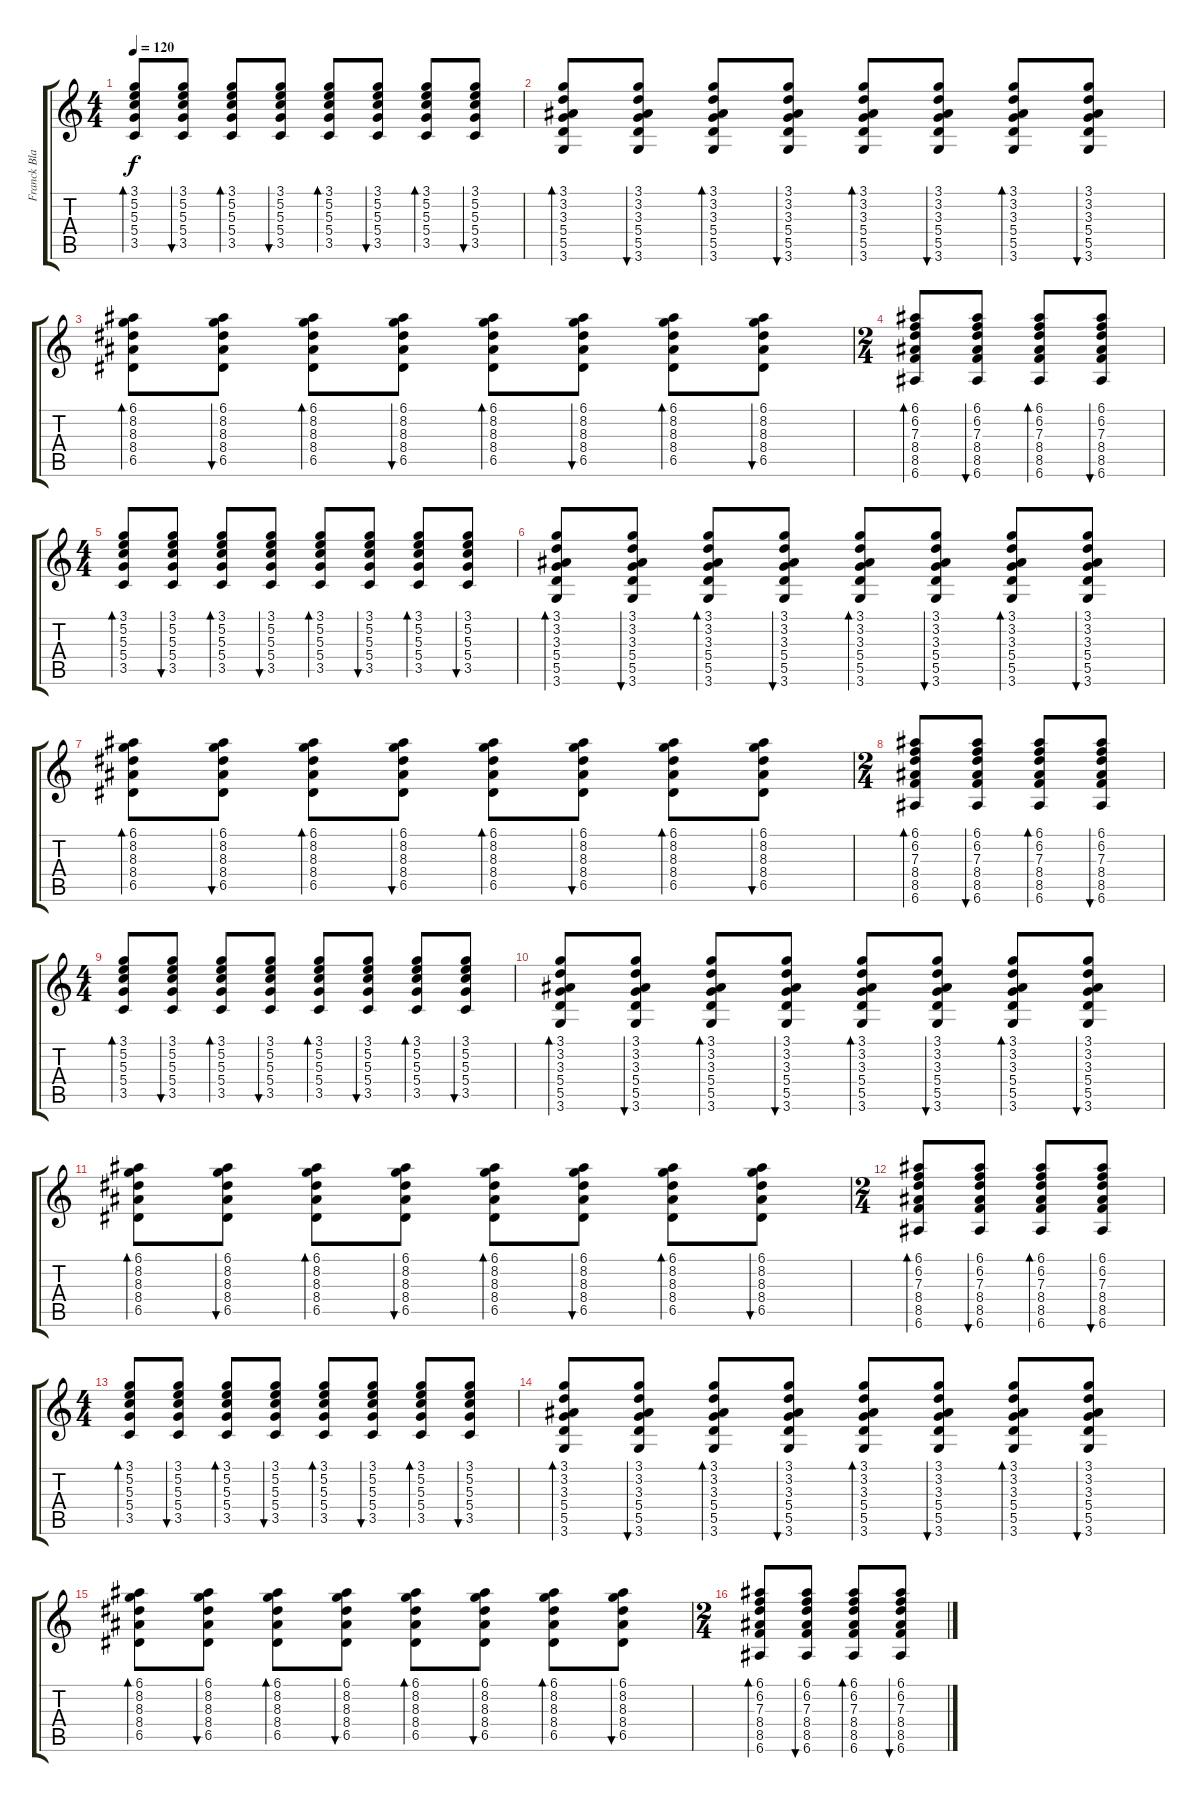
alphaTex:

\track ("Franck Black" "Franck Bla") {instrument acousticguitarsteel}
\staff {score tabs}
\tuning (E4 B3 G3 D3 A2 E2) {hide}
\ts (4 4)
\tempo 120
\clef g2
\ks c
(3.1 5.2 5.3 5.4 3.5).8{bd 60 dy f} (3.1 5.2 5.3 5.4 3.5).8{bu 60} (3.1 5.2 5.3 5.4 3.5).8{bd 60} (3.1 5.2 5.3 5.4 3.5).8{bu 60} (3.1 5.2 5.3 5.4 3.5).8{bd 60} (3.1 5.2 5.3 5.4 3.5).8{bu 60} (3.1 5.2 5.3 5.4 3.5).8{bd 60} (3.1 5.2 5.3 5.4 3.5).8{bu 60} |
(3.1 3.2 3.3 5.4 5.5 3.6).8{bd 60} (3.1 3.2 3.3 5.4 5.5 3.6).8{bu 60} (3.1 3.2 3.3 5.4 5.5 3.6).8{bd 60} (3.1 3.2 3.3 5.4 5.5 3.6).8{bu 60} (3.1 3.2 3.3 5.4 5.5 3.6).8{bd 60} (3.1 3.2 3.3 5.4 5.5 3.6).8{bu 60} (3.1 3.2 3.3 5.4 5.5 3.6).8{bd 60} (3.1 3.2 3.3 5.4 5.5 3.6).8{bu 60} |
(6.1 8.2 8.3 8.4 6.5).8{bd 60} (6.1 8.2 8.3 8.4 6.5).8{bu 60} (6.1 8.2 8.3 8.4 6.5).8{bd 60} (6.1 8.2 8.3 8.4 6.5).8{bu 60} (6.1 8.2 8.3 8.4 6.5).8{bd 60} (6.1 8.2 8.3 8.4 6.5).8{bu 60} (6.1 8.2 8.3 8.4 6.5).8{bd 60} (6.1 8.2 8.3 8.4 6.5).8{bu 60} |
\ts (2 4)
(6.1 6.2 7.3 8.4 8.5 6.6).8{bd 60} (6.1 6.2 7.3 8.4 8.5 6.6).8{bu 60} (6.1 6.2 7.3 8.4 8.5 6.6).8{bd 60} (6.1 6.2 7.3 8.4 8.5 6.6).8{bu 60} |
\ts (4 4)
(3.1 5.2 5.3 5.4 3.5).8{bd 60} (3.1 5.2 5.3 5.4 3.5).8{bu 60} (3.1 5.2 5.3 5.4 3.5).8{bd 60} (3.1 5.2 5.3 5.4 3.5).8{bu 60} (3.1 5.2 5.3 5.4 3.5).8{bd 60} (3.1 5.2 5.3 5.4 3.5).8{bu 60} (3.1 5.2 5.3 5.4 3.5).8{bd 60} (3.1 5.2 5.3 5.4 3.5).8{bu 60} |
(3.1 3.2 3.3 5.4 5.5 3.6).8{bd 60} (3.1 3.2 3.3 5.4 5.5 3.6).8{bu 60} (3.1 3.2 3.3 5.4 5.5 3.6).8{bd 60} (3.1 3.2 3.3 5.4 5.5 3.6).8{bu 60} (3.1 3.2 3.3 5.4 5.5 3.6).8{bd 60} (3.1 3.2 3.3 5.4 5.5 3.6).8{bu 60} (3.1 3.2 3.3 5.4 5.5 3.6).8{bd 60} (3.1 3.2 3.3 5.4 5.5 3.6).8{bu 60} |
(6.1 8.2 8.3 8.4 6.5).8{bd 60} (6.1 8.2 8.3 8.4 6.5).8{bu 60} (6.1 8.2 8.3 8.4 6.5).8{bd 60} (6.1 8.2 8.3 8.4 6.5).8{bu 60} (6.1 8.2 8.3 8.4 6.5).8{bd 60} (6.1 8.2 8.3 8.4 6.5).8{bu 60} (6.1 8.2 8.3 8.4 6.5).8{bd 60} (6.1 8.2 8.3 8.4 6.5).8{bu 60} |
\ts (2 4)
(6.1 6.2 7.3 8.4 8.5 6.6).8{bd 60} (6.1 6.2 7.3 8.4 8.5 6.6).8{bu 60} (6.1 6.2 7.3 8.4 8.5 6.6).8{bd 60} (6.1 6.2 7.3 8.4 8.5 6.6).8{bu 60} |
\ts (4 4)
(3.1 5.2 5.3 5.4 3.5).8{bd 60} (3.1 5.2 5.3 5.4 3.5).8{bu 60} (3.1 5.2 5.3 5.4 3.5).8{bd 60} (3.1 5.2 5.3 5.4 3.5).8{bu 60} (3.1 5.2 5.3 5.4 3.5).8{bd 60} (3.1 5.2 5.3 5.4 3.5).8{bu 60} (3.1 5.2 5.3 5.4 3.5).8{bd 60} (3.1 5.2 5.3 5.4 3.5).8{bu 60} |
(3.1 3.2 3.3 5.4 5.5 3.6).8{bd 60} (3.1 3.2 3.3 5.4 5.5 3.6).8{bu 60} (3.1 3.2 3.3 5.4 5.5 3.6).8{bd 60} (3.1 3.2 3.3 5.4 5.5 3.6).8{bu 60} (3.1 3.2 3.3 5.4 5.5 3.6).8{bd 60} (3.1 3.2 3.3 5.4 5.5 3.6).8{bu 60} (3.1 3.2 3.3 5.4 5.5 3.6).8{bd 60} (3.1 3.2 3.3 5.4 5.5 3.6).8{bu 60} |
(6.1 8.2 8.3 8.4 6.5).8{bd 60} (6.1 8.2 8.3 8.4 6.5).8{bu 60} (6.1 8.2 8.3 8.4 6.5).8{bd 60} (6.1 8.2 8.3 8.4 6.5).8{bu 60} (6.1 8.2 8.3 8.4 6.5).8{bd 60} (6.1 8.2 8.3 8.4 6.5).8{bu 60} (6.1 8.2 8.3 8.4 6.5).8{bd 60} (6.1 8.2 8.3 8.4 6.5).8{bu 60} |
\ts (2 4)
(6.1 6.2 7.3 8.4 8.5 6.6).8{bd 60} (6.1 6.2 7.3 8.4 8.5 6.6).8{bu 60} (6.1 6.2 7.3 8.4 8.5 6.6).8{bd 60} (6.1 6.2 7.3 8.4 8.5 6.6).8{bu 60} |
\ts (4 4)
(3.1 5.2 5.3 5.4 3.5).8{bd 60} (3.1 5.2 5.3 5.4 3.5).8{bu 60} (3.1 5.2 5.3 5.4 3.5).8{bd 60} (3.1 5.2 5.3 5.4 3.5).8{bu 60} (3.1 5.2 5.3 5.4 3.5).8{bd 60} (3.1 5.2 5.3 5.4 3.5).8{bu 60} (3.1 5.2 5.3 5.4 3.5).8{bd 60} (3.1 5.2 5.3 5.4 3.5).8{bu 60} |
(3.1 3.2 3.3 5.4 5.5 3.6).8{bd 60} (3.1 3.2 3.3 5.4 5.5 3.6).8{bu 60} (3.1 3.2 3.3 5.4 5.5 3.6).8{bd 60} (3.1 3.2 3.3 5.4 5.5 3.6).8{bu 60} (3.1 3.2 3.3 5.4 5.5 3.6).8{bd 60} (3.1 3.2 3.3 5.4 5.5 3.6).8{bu 60} (3.1 3.2 3.3 5.4 5.5 3.6).8{bd 60} (3.1 3.2 3.3 5.4 5.5 3.6).8{bu 60} |
(6.1 8.2 8.3 8.4 6.5).8{bd 60} (6.1 8.2 8.3 8.4 6.5).8{bu 60} (6.1 8.2 8.3 8.4 6.5).8{bd 60} (6.1 8.2 8.3 8.4 6.5).8{bu 60} (6.1 8.2 8.3 8.4 6.5).8{bd 60} (6.1 8.2 8.3 8.4 6.5).8{bu 60} (6.1 8.2 8.3 8.4 6.5).8{bd 60} (6.1 8.2 8.3 8.4 6.5).8{bu 60} |
\ts (2 4)
(6.1 6.2 7.3 8.4 8.5 6.6).8{bd 60} (6.1 6.2 7.3 8.4 8.5 6.6).8{bu 60} (6.1 6.2 7.3 8.4 8.5 6.6).8{bd 60} (6.1 6.2 7.3 8.4 8.5 6.6).8{bu 60}
